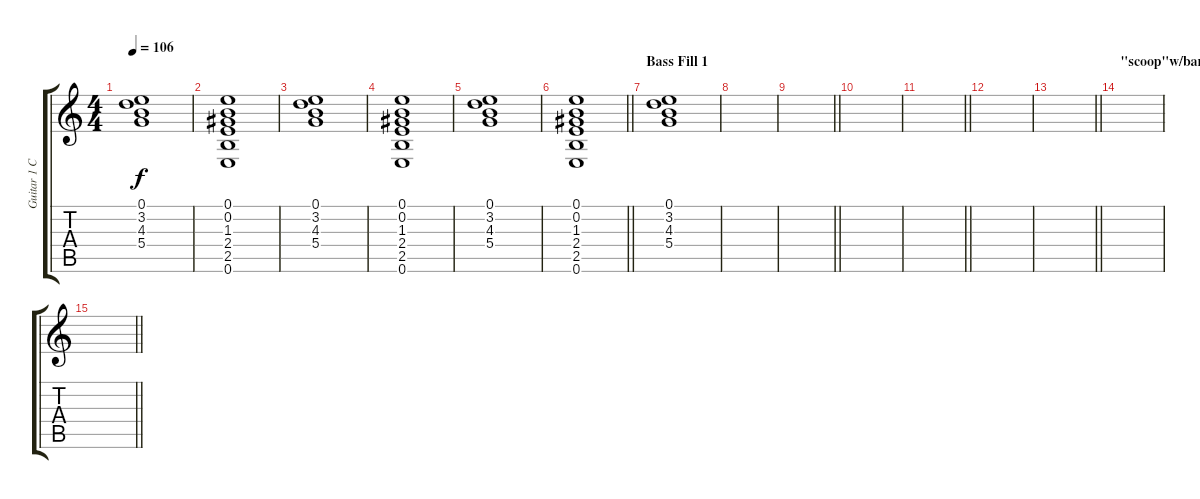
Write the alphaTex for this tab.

\track ("Guitar 1 CLEAN" "Guitar 1 C") {instrument electricguitarclean bank 4}
\staff {score tabs}
\tuning (E4 B3 G3 D3 A2 E2) {hide}
\ts (4 4)
\tempo 106
\clef g2
\ks c
(0.1 3.2 4.3 5.4).1{dy f} |
(0.1 0.2 1.3 2.4 2.5 0.6).1 |
(0.1 3.2 4.3 5.4).1 |
(0.1 0.2 1.3 2.4 2.5 0.6).1 |
(0.1 3.2 4.3 5.4).1 |
\barLineRight lightlight
(0.1 0.2 1.3 2.4 2.5 0.6).1 |
\section ("" "Bass Fill 1")
(0.1 3.2 4.3 5.4).1 |
|
\barLineRight lightlight
|
|
\barLineRight lightlight
|
|
\barLineRight lightlight
|
\section ("" "\"scoop\"w/bar for 110+111")
|
\barLineRight lightlight
